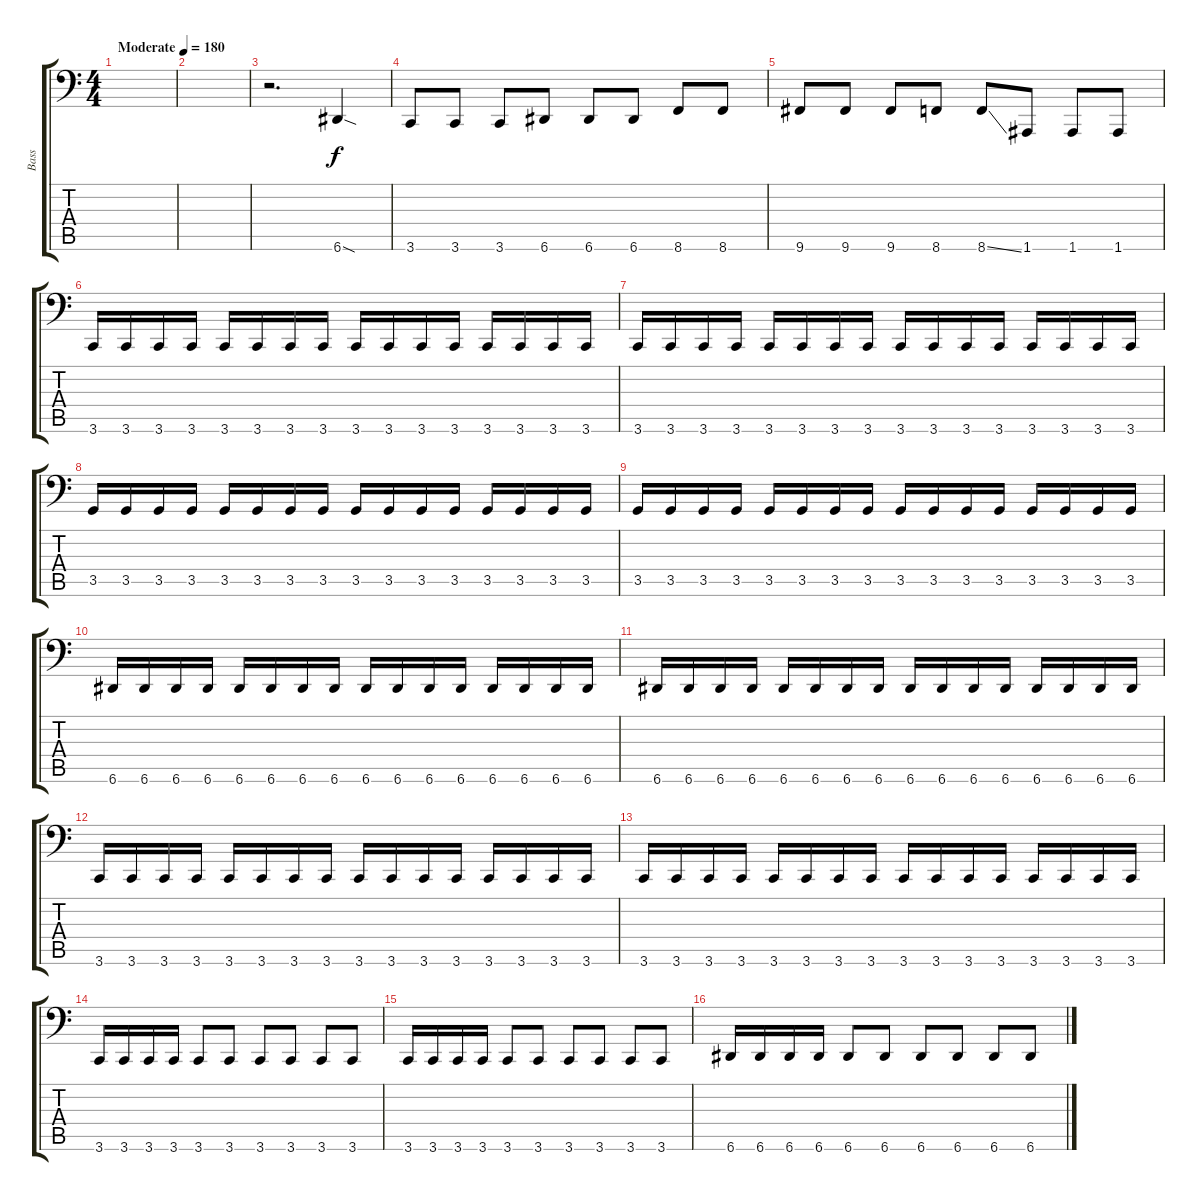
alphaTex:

\track ("Bass" "Bass") {instrument electricbasspick}
\staff {score tabs}
\tuning (C3 G2 D2 A1 E1 A0) {hide}
\ts (4 4)
\tempo (180 "Moderate")
\clef f4
\ks c
|
|
r.2{d} 6.6{sod}.4 |
3.6.8 3.6.8 3.6.8 6.6.8 6.6.8 6.6.8 8.6.8 8.6.8 |
9.6.8 9.6.8 9.6.8 8.6.8 8.6{ss}.8 1.6.8 1.6.8 1.6.8 |
3.6.16 3.6.16 3.6.16 3.6.16 3.6.16 3.6.16 3.6.16 3.6.16 3.6.16 3.6.16 3.6.16 3.6.16 3.6.16 3.6.16 3.6.16 3.6.16 |
3.6.16 3.6.16 3.6.16 3.6.16 3.6.16 3.6.16 3.6.16 3.6.16 3.6.16 3.6.16 3.6.16 3.6.16 3.6.16 3.6.16 3.6.16 3.6.16 |
3.5.16 3.5.16 3.5.16 3.5.16 3.5.16 3.5.16 3.5.16 3.5.16 3.5.16 3.5.16 3.5.16 3.5.16 3.5.16 3.5.16 3.5.16 3.5.16 |
3.5.16 3.5.16 3.5.16 3.5.16 3.5.16 3.5.16 3.5.16 3.5.16 3.5.16 3.5.16 3.5.16 3.5.16 3.5.16 3.5.16 3.5.16 3.5.16 |
6.6.16 6.6.16 6.6.16 6.6.16 6.6.16 6.6.16 6.6.16 6.6.16 6.6.16 6.6.16 6.6.16 6.6.16 6.6.16 6.6.16 6.6.16 6.6.16 |
6.6.16 6.6.16 6.6.16 6.6.16 6.6.16 6.6.16 6.6.16 6.6.16 6.6.16 6.6.16 6.6.16 6.6.16 6.6.16 6.6.16 6.6.16 6.6.16 |
3.6.16 3.6.16 3.6.16 3.6.16 3.6.16 3.6.16 3.6.16 3.6.16 3.6.16 3.6.16 3.6.16 3.6.16 3.6.16 3.6.16 3.6.16 3.6.16 |
3.6.16 3.6.16 3.6.16 3.6.16 3.6.16 3.6.16 3.6.16 3.6.16 3.6.16 3.6.16 3.6.16 3.6.16 3.6.16 3.6.16 3.6.16 3.6.16 |
3.6.16 3.6.16 3.6.16 3.6.16 3.6.8 3.6.8 3.6.8 3.6.8 3.6.8 3.6.8 |
3.6.16 3.6.16 3.6.16 3.6.16 3.6.8 3.6.8 3.6.8 3.6.8 3.6.8 3.6.8 |
6.6.16 6.6.16 6.6.16 6.6.16 6.6.8 6.6.8 6.6.8 6.6.8 6.6.8 6.6.8
